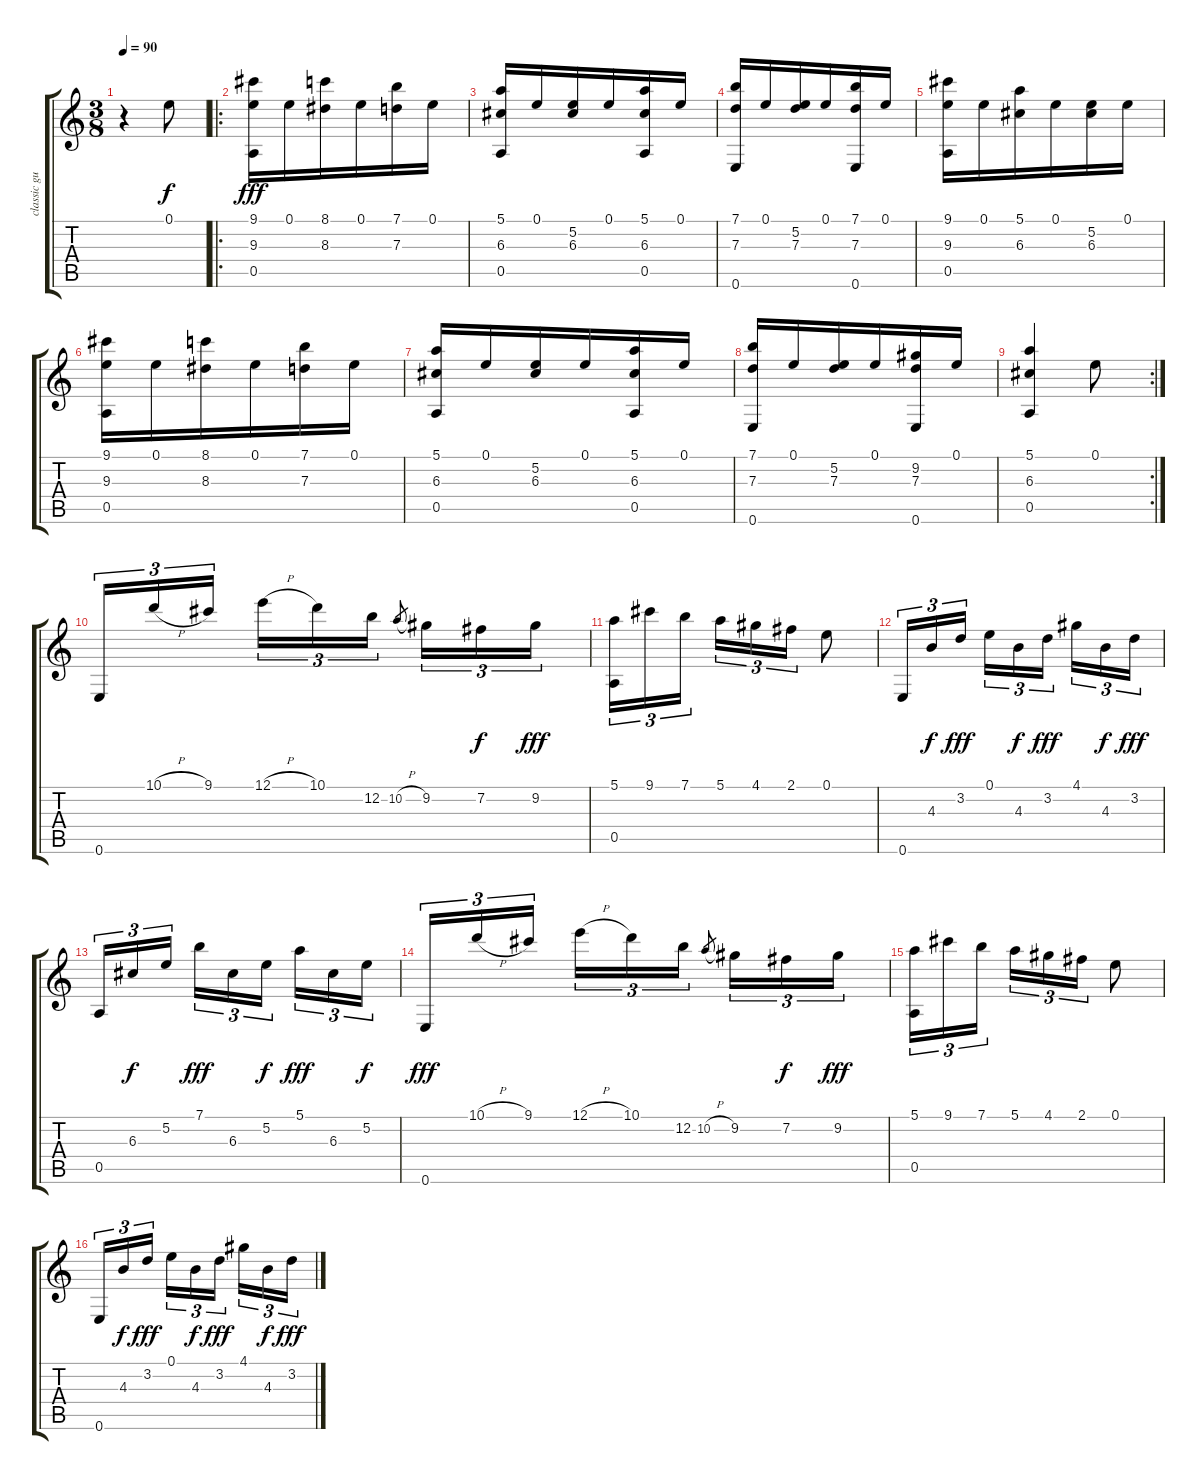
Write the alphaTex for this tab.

\track ("classic guitar" "classic gu") {instrument acousticguitarnylon}
\staff {score tabs}
\tuning (E4 B3 G3 D3 A2 E2) {hide}
\ts (3 8)
\tempo 90
\clef g2
\ks c
r.4{dy f instrument acousticguitarnylon} 0.1.8 |
\ro
(9.1 9.3 0.5).16{dy fff} 0.1.16 (8.1 8.3).16 0.1.16 (7.1 7.3).16 0.1.16 |
(5.1 6.3 0.5).16 0.1.16 (5.2 6.3).16 0.1.16 (5.1 6.3 0.5).16 0.1.16 |
(7.1 7.3 0.6).16 0.1.16 (5.2 7.3).16 0.1.16 (7.1 7.3 0.6).16 0.1.16 |
(9.1 9.3 0.5).16 0.1.16 (5.1 6.3).16 0.1.16 (5.2 6.3).16 0.1.16 |
(9.1 9.3 0.5).16 0.1.16 (8.1 8.3).16 0.1.16 (7.1 7.3).16 0.1.16 |
(5.1 6.3 0.5).16 0.1.16 (5.2 6.3).16 0.1.16 (5.1 6.3 0.5).16 0.1.16 |
(7.1 7.3 0.6).16 0.1.16 (5.2 7.3).16 0.1.16 (9.2 7.3 0.6).16 0.1.16 |
\rc 2
(5.1 6.3 0.5).4 0.1.8 |
0.6.16{tu (3 2)} 10.1{h}.16{tu (3 2)} 9.1.16{tu (3 2)} 12.1{h}.16{tu (3 2)} 10.1.16{tu (3 2)} 12.2.16{tu (3 2)} 10.2{h}.8{gr} 9.2.16{tu (3 2)} 7.2.16{tu (3 2) dy f} 9.2.16{tu (3 2) dy fff} |
(5.1 0.5).16{tu (3 2)} 9.1.16{tu (3 2)} 7.1.16{tu (3 2)} 5.1.16{tu (3 2)} 4.1.16{tu (3 2)} 2.1.16{tu (3 2)} 0.1.8 |
0.6.16{tu (3 2)} 4.3.16{tu (3 2) dy f} 3.2.16{tu (3 2) dy fff} 0.1.16{tu (3 2)} 4.3.16{tu (3 2) dy f} 3.2.16{tu (3 2) dy fff} 4.1.16{tu (3 2)} 4.3.16{tu (3 2) dy f} 3.2.16{tu (3 2) dy fff} |
0.5.16{tu (3 2)} 6.3.16{tu (3 2) dy f} 5.2.16{tu (3 2)} 7.1.16{tu (3 2) dy fff} 6.3.16{tu (3 2)} 5.2.16{tu (3 2) dy f} 5.1.16{tu (3 2) dy fff} 6.3.16{tu (3 2)} 5.2.16{tu (3 2) dy f} |
0.6.16{tu (3 2) dy fff} 10.1{h}.16{tu (3 2)} 9.1.16{tu (3 2)} 12.1{h}.16{tu (3 2)} 10.1.16{tu (3 2)} 12.2.16{tu (3 2)} 10.2{h}.8{gr} 9.2.16{tu (3 2)} 7.2.16{tu (3 2) dy f} 9.2.16{tu (3 2) dy fff} |
(5.1 0.5).16{tu (3 2)} 9.1.16{tu (3 2)} 7.1.16{tu (3 2)} 5.1.16{tu (3 2)} 4.1.16{tu (3 2)} 2.1.16{tu (3 2)} 0.1.8 |
0.6.16{tu (3 2)} 4.3.16{tu (3 2) dy f} 3.2.16{tu (3 2) dy fff} 0.1.16{tu (3 2)} 4.3.16{tu (3 2) dy f} 3.2.16{tu (3 2) dy fff} 4.1.16{tu (3 2)} 4.3.16{tu (3 2) dy f} 3.2.16{tu (3 2) dy fff}
